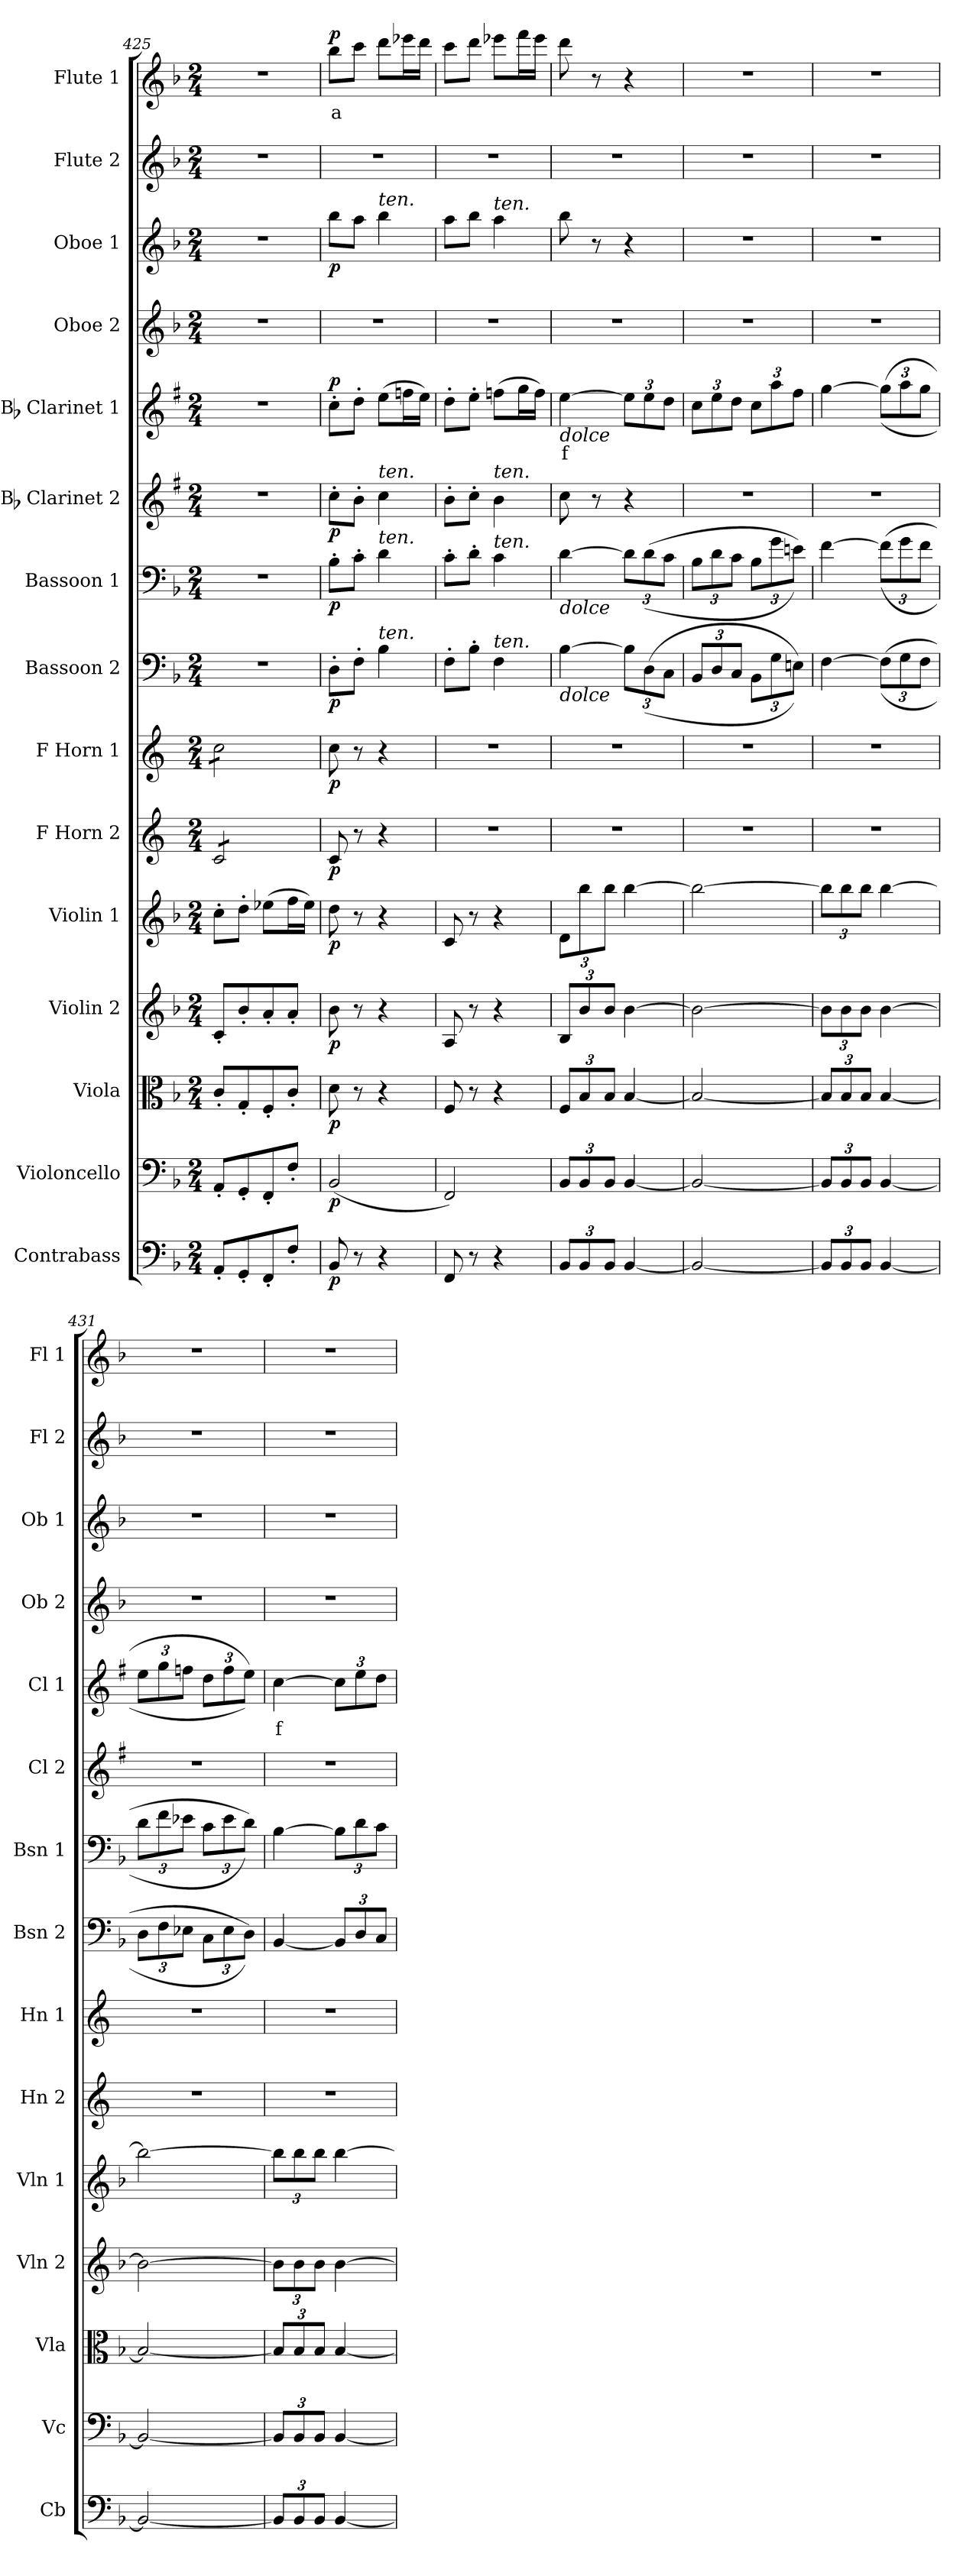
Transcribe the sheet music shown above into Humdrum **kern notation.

**kern	**dynam	**kern	**dynam	**kern	**dynam	**kern	**dynam	**kern	**dynam	**kern	**dynam	**kern	**dynam	**kern	**dynam	**kern	**dynam	**kern	**dynam	**kern	**text	**dynam	**kern	**kern	**dynam	**kern	**kern	**text	**dynam
*part15	*part15	*part14	*part14	*part13	*part13	*part12	*part12	*part11	*part11	*part10	*part10	*part9	*part9	*part8	*part8	*part7	*part7	*part6	*part6	*part5	*part5	*part5	*part4	*part3	*part3	*part2	*part1	*part1	*part1
*staff15	*staff15	*staff14	*staff14	*staff13	*staff13	*staff12	*staff12	*staff11	*staff11	*staff10	*staff10	*staff9	*staff9	*staff8	*staff8	*staff7	*staff7	*staff6	*staff6	*staff5	*staff5	*staff5	*staff4	*staff3	*staff3	*staff2	*staff1	*staff1	*staff1
*I"Contrabass	*	*I"Violoncello	*	*I"Viola	*	*I"Violin 2	*	*I"Violin 1	*	*I"F Horn 2	*	*I"F Horn 1	*	*I"Bassoon 2	*	*I"Bassoon 1	*	*I"Bb Clarinet 2	*	*I"Bb Clarinet 1	*	*	*I"Oboe 2	*I"Oboe 1	*	*I"Flute 2	*I"Flute 1	*	*
*I'Cb	*	*I'Vc	*	*I'Vla	*	*I'Vln 2	*	*I'Vln 1	*	*I'Hn 2	*	*I'Hn 1	*	*I'Bsn 2	*	*I'Bsn 1	*	*I'Cl 2	*	*I'Cl 1	*	*	*I'Ob 2	*I'Ob 1	*	*I'Fl 2	*I'Fl 1	*	*
*clefF4	*	*clefF4	*	*clefC3	*	*clefG2	*	*clefG2	*	*clefG2	*	*clefG2	*	*clefF4	*	*clefF4	*	*clefG2	*	*clefG2	*	*	*clefG2	*clefG2	*	*clefG2	*clefG2	*	*
*ITrd7c12	*	*	*	*	*	*	*	*	*	*ITrd4c7	*	*ITrd4c7	*	*	*	*	*	*ITrd1c2	*	*ITrd1c2	*	*	*	*	*	*	*	*	*
*k[b-]	*	*k[b-]	*	*k[b-]	*	*k[b-]	*	*k[b-]	*	*k[b-]	*	*k[b-]	*	*k[b-]	*	*k[b-]	*	*k[b-]	*	*k[b-]	*	*	*k[b-]	*k[b-]	*	*k[b-]	*k[b-]	*	*
*M2/4	*	*M2/4	*	*M2/4	*	*M2/4	*	*M2/4	*	*M2/4	*	*M2/4	*	*M2/4	*	*M2/4	*	*M2/4	*	*M2/4	*	*	*M2/4	*M2/4	*	*M2/4	*M2/4	*	*
=425	=425	=425	=425	=425	=425	=425	=425	=425	=425	=425	=425	=425	=425	=425	=425	=425	=425	=425	=425	=425	=425	=425	=425	=425	=425	=425	=425	=425	=425
*	*	*	*	*	*	*	*	*	*	*tremolo	*	*	*	*	*	*	*	*	*	*	*	*	*	*	*	*	*	*	*
*	*	*	*	*	*	*	*	*	*	*	*	*tremolo	*	*	*	*	*	*	*	*	*	*	*	*	*	*	*	*	*
8AAA'/L	.	8AA'/L	.	8c'/L	.	8c'/L	.	8cc'\L	.	8F/L	.	8f\L	.	2r	.	2r	.	2r	.	2r	.	.	2r	2r	.	2r	2r	.	.
8GGG'/	.	8GG'/	.	8G'/	.	8b-'/	.	8dd'\J	.	8F/	.	8f\	.	.	.	.	.	.	.	.	.	.	.	.	.	.	.	.	.
8FFF'/	.	8FF'/	.	8F'/	.	8a'/	.	(8ee-X\L	.	8F/	.	8f\	.	.	.	.	.	.	.	.	.	.	.	.	.	.	.	.	.
8FF'/J	.	8F'/J	.	8c'/J	.	8a'/J	.	16ff\L	.	8F/J	.	8f\J	.	.	.	.	.	.	.	.	.	.	.	.	.	.	.	.	.
*	*	*	*	*	*	*	*	*	*	*	*	*Xtremolo	*	*	*	*	*	*	*	*	*	*	*	*	*	*	*	*	*
*	*	*	*	*	*	*	*	*	*	*Xtremolo	*	*	*	*	*	*	*	*	*	*	*	*	*	*	*	*	*	*	*
.	.	.	.	.	.	.	.	16ee-\JJ)	.	.	.	.	.	.	.	.	.	.	.	.	.	.	.	.	.	.	.	.	.
=426	=426	=426	=426	=426	=426	=426	=426	=426	=426	=426	=426	=426	=426	=426	=426	=426	=426	=426	=426	=426	=426	=426	=426	=426	=426	=426	=426	=426	=426
!	!LO:DY:b	!	!LO:DY:b	!	!LO:DY:b	!	!LO:DY:b	!	!LO:DY:b	!	!LO:DY:b	!	!LO:DY:b	!	!LO:DY:b	!	!LO:DY:b	!	!LO:DY:b	!	!	!LO:DY:b	!	!	!LO:DY:b	!	!	!LO:LY:b:color=#FF0000	!LO:DY:b
8BBB-/	p	(2BB-/	p	8d\	p	8b-\	p	8dd\	p	8F/	p	8f\	p	8D'\L	p	8B-'\L	p	8b-'\L	p	8b-'\L	.	p	2r	8bb-\L	p	2r	8bb-\L	a	p
8r	.	.	.	8r	.	8r	.	8r	.	8r	.	8r	.	8F'\J	.	8c'\J	.	8a'\J	.	8cc'\J	.	.	.	8aa\J	.	.	8ccc\J	.	.
!	!	!	!	!	!	!	!	!	!	!	!	!	!	!	!	!	!	!	!	!	!	!	!	!LO:TX:i:t=ten.	!	!	!	!	!
!	!	!	!	!	!	!	!	!	!	!	!	!	!	!	!	!	!	!LO:TX:i:t=ten.	!	!	!	!	!	!	!	!	!	!	!
!	!	!	!	!	!	!	!	!	!	!	!	!	!	!	!	!LO:TX:i:t=ten.	!	!	!	!	!	!	!	!	!	!	!	!	!
!	!	!	!	!	!	!	!	!	!	!	!	!	!	!LO:TX:i:t=ten.	!	!	!	!	!	!	!	!	!	!	!	!	!	!	!
4r	.	.	.	4r	.	4r	.	4r	.	4r	.	4r	.	4B-\	.	4d\	.	4b-\	.	(8dd\L	.	.	.	4bb-\	.	.	8ddd\L	.	.
.	.	.	.	.	.	.	.	.	.	.	.	.	.	.	.	.	.	.	.	16ee-X\L	.	.	.	.	.	.	16eee-X\L	.	.
.	.	.	.	.	.	.	.	.	.	.	.	.	.	.	.	.	.	.	.	16dd\JJ)	.	.	.	.	.	.	16ddd\JJ	.	.
=427	=427	=427	=427	=427	=427	=427	=427	=427	=427	=427	=427	=427	=427	=427	=427	=427	=427	=427	=427	=427	=427	=427	=427	=427	=427	=427	=427	=427	=427
8FFF/	.	2FF/)	.	8F/	.	8A/	.	8c/	.	2r	.	2r	.	8F'\L	.	8c'\L	.	8a'\L	.	8cc'\L	.	.	2r	8aa\L	.	2r	8ccc\L	.	.
8r	.	.	.	8r	.	8r	.	8r	.	.	.	.	.	8B-'\J	.	8d'\J	.	8b-'\J	.	8dd'\J	.	.	.	8bb-\J	.	.	8ddd\J	.	.
!	!	!	!	!	!	!	!	!	!	!	!	!	!	!	!	!	!	!	!	!	!	!	!	!LO:TX:i:t=ten.	!	!	!	!	!
!	!	!	!	!	!	!	!	!	!	!	!	!	!	!	!	!	!	!LO:TX:i:t=ten.	!	!	!	!	!	!	!	!	!	!	!
!	!	!	!	!	!	!	!	!	!	!	!	!	!	!	!	!LO:TX:i:t=ten.	!	!	!	!	!	!	!	!	!	!	!	!	!
!	!	!	!	!	!	!	!	!	!	!	!	!	!	!LO:TX:i:t=ten.	!	!	!	!	!	!	!	!	!	!	!	!	!	!	!
4r	.	.	.	4r	.	4r	.	4r	.	.	.	.	.	4F\	.	4c\	.	4a\	.	(8ee-X\L	.	.	.	4aa\	.	.	8eee-X\L	.	.
.	.	.	.	.	.	.	.	.	.	.	.	.	.	.	.	.	.	.	.	16ff\L	.	.	.	.	.	.	16fff\L	.	.
.	.	.	.	.	.	.	.	.	.	.	.	.	.	.	.	.	.	.	.	16ee-\JJ)	.	.	.	.	.	.	16eee-\JJ	.	.
=428	=428	=428	=428	=428	=428	=428	=428	=428	=428	=428	=428	=428	=428	=428	=428	=428	=428	=428	=428	=428	=428	=428	=428	=428	=428	=428	=428	=428	=428
*Xbrackettup	*	*Xbrackettup	*	*Xbrackettup	*	*Xbrackettup	*	*Xbrackettup	*	*	*	*	*	*	*	*	*	*	*	*	*	*	*	*	*	*	*	*	*
!	!	!	!	!	!	!	!	!	!	!	!	!	!	!	!	!	!	!	!	!LO:TX:b:i:t=dolce	!	!	!	!	!	!	!	!	!
!	!	!	!	!	!	!	!	!	!	!	!	!	!	!	!	!LO:TX:b:i:t=dolce	!	!	!	!	!	!	!	!	!	!	!	!	!
!	!	!	!	!	!	!	!	!	!	!	!	!	!	!LO:TX:b:i:t=dolce	!	!	!	!	!	!	!	!	!	!	!	!	!	!	!
!	!	!	!	!	!	!	!	!	!	!	!	!	!	!	!	!	!	!	!	!	!LO:LY:b:color=#FF0000	!	!	!	!	!	!	!	!
12BBB-/L	.	12BB-/L	.	12F/L	.	12B-/L	.	12d\L	.	2r	.	2r	.	[4B-\	.	[4d\	.	8b-\	.	[4dd\	f	.	2r	8bb-\	.	2r	8ddd\	.	.
12BBB-/	.	12BB-/	.	12B-/	.	12b-/	.	12bb-\	.	.	.	.	.	.	.	.	.	.	.	.	.	.	.	.	.	.	.	.	.
.	.	.	.	.	.	.	.	.	.	.	.	.	.	.	.	.	.	8r	.	.	.	.	.	8r	.	.	8r	.	.
12BBB-/J	.	12BB-/J	.	12B-/J	.	12b-/J	.	12bb-\J	.	.	.	.	.	.	.	.	.	.	.	.	.	.	.	.	.	.	.	.	.
*	*	*	*	*	*	*	*	*	*	*	*	*	*	*Xbrackettup	*	*Xbrackettup	*	*	*	*Xbrackettup	*	*	*	*	*	*	*	*	*
[4BBB-/	.	[4BB-/	.	[4B-/	.	[4b-\	.	[4bb-\	.	.	.	.	.	12B-\L]	.	12d\L]	.	4r	.	12dd\L]	.	.	.	4r	.	.	4r	.	.
.	.	.	.	.	.	.	.	.	.	.	.	.	.	((12D\	.	((12d\	.	.	.	12dd\	.	.	.	.	.	.	.	.	.
.	.	.	.	.	.	.	.	.	.	.	.	.	.	12C\J	.	12c\J	.	.	.	12cc\J	.	.	.	.	.	.	.	.	.
=429	=429	=429	=429	=429	=429	=429	=429	=429	=429	=429	=429	=429	=429	=429	=429	=429	=429	=429	=429	=429	=429	=429	=429	=429	=429	=429	=429	=429	=429
2BBB-/_	.	2BB-/_	.	2B-/_	.	2b-\_	.	2bb-\_	.	2r	.	2r	.	12BB-/L	.	12B-\L	.	2r	.	12b-\L	.	.	2r	2r	.	2r	2r	.	.
.	.	.	.	.	.	.	.	.	.	.	.	.	.	12D/	.	12d\	.	.	.	12dd\	.	.	.	.	.	.	.	.	.
.	.	.	.	.	.	.	.	.	.	.	.	.	.	12C/J	.	12c\J	.	.	.	12cc\J	.	.	.	.	.	.	.	.	.
.	.	.	.	.	.	.	.	.	.	.	.	.	.	12BB-\L	.	12B-\L	.	.	.	12b-\L	.	.	.	.	.	.	.	.	.
.	.	.	.	.	.	.	.	.	.	.	.	.	.	12G\	.	12g\	.	.	.	12gg\	.	.	.	.	.	.	.	.	.
.	.	.	.	.	.	.	.	.	.	.	.	.	.	12En\J))	.	12en\J))	.	.	.	12ee\J	.	.	.	.	.	.	.	.	.
=430	=430	=430	=430	=430	=430	=430	=430	=430	=430	=430	=430	=430	=430	=430	=430	=430	=430	=430	=430	=430	=430	=430	=430	=430	=430	=430	=430	=430	=430
12BBB-/L]	.	12BB-/L]	.	12B-/L]	.	12b-\L]	.	12bb-\L]	.	2r	.	2r	.	[4F\	.	[4f\	.	2r	.	[4ff\	.	.	2r	2r	.	2r	2r	.	.
12BBB-/	.	12BB-/	.	12B-/	.	12b-\	.	12bb-\	.	.	.	.	.	.	.	.	.	.	.	.	.	.	.	.	.	.	.	.	.
12BBB-/J	.	12BB-/J	.	12B-/J	.	12b-\J	.	12bb-\J	.	.	.	.	.	.	.	.	.	.	.	.	.	.	.	.	.	.	.	.	.
[4BBB-/	.	[4BB-/	.	[4B-/	.	[4b-\	.	[4bb-\	.	.	.	.	.	((12F\L]	.	((12f\L]	.	.	.	((12ff\L]	.	.	.	.	.	.	.	.	.
.	.	.	.	.	.	.	.	.	.	.	.	.	.	12G\	.	12g\	.	.	.	12gg\	.	.	.	.	.	.	.	.	.
.	.	.	.	.	.	.	.	.	.	.	.	.	.	12F\J	.	12f\J	.	.	.	12ff\J	.	.	.	.	.	.	.	.	.
=431	=431	=431	=431	=431	=431	=431	=431	=431	=431	=431	=431	=431	=431	=431	=431	=431	=431	=431	=431	=431	=431	=431	=431	=431	=431	=431	=431	=431	=431
2BBB-/_	.	2BB-/_	.	2B-/_	.	2b-\_	.	2bb-\_	.	2r	.	2r	.	12D\L	.	12d\L	.	2r	.	12dd\L	.	.	2r	2r	.	2r	2r	.	.
.	.	.	.	.	.	.	.	.	.	.	.	.	.	12F\	.	12f\	.	.	.	12ff\	.	.	.	.	.	.	.	.	.
.	.	.	.	.	.	.	.	.	.	.	.	.	.	12E-X\J	.	12e-X\J	.	.	.	12ee-X\J	.	.	.	.	.	.	.	.	.
.	.	.	.	.	.	.	.	.	.	.	.	.	.	12C\L	.	12c\L	.	.	.	12cc\L	.	.	.	.	.	.	.	.	.
.	.	.	.	.	.	.	.	.	.	.	.	.	.	12E-\	.	12e-\	.	.	.	12ee-\	.	.	.	.	.	.	.	.	.
.	.	.	.	.	.	.	.	.	.	.	.	.	.	12D\J))	.	12d\J))	.	.	.	12dd\J))	.	.	.	.	.	.	.	.	.
!!LO:PB:g=z
=432	=432	=432	=432	=432	=432	=432	=432	=432	=432	=432	=432	=432	=432	=432	=432	=432	=432	=432	=432	=432	=432	=432	=432	=432	=432	=432	=432	=432	=432
!	!	!	!	!	!	!	!	!	!	!	!	!	!	!	!	!	!	!	!	!	!LO:LY:b:color=#FF0000	!	!	!	!	!	!	!	!
12BBB-/L]	.	12BB-/L]	.	12B-/L]	.	12b-\L]	.	12bb-\L]	.	2r	.	2r	.	[4BB-/	.	[4B-\	.	2r	.	[4b-\	f	.	2r	2r	.	2r	2r	.	.
12BBB-/	.	12BB-/	.	12B-/	.	12b-\	.	12bb-\	.	.	.	.	.	.	.	.	.	.	.	.	.	.	.	.	.	.	.	.	.
12BBB-/J	.	12BB-/J	.	12B-/J	.	12b-\J	.	12bb-\J	.	.	.	.	.	.	.	.	.	.	.	.	.	.	.	.	.	.	.	.	.
[4BBB-/	.	[4BB-/	.	[4B-/	.	[4b-\	.	[4bb-\	.	.	.	.	.	12BB-/L]	.	12B-\L]	.	.	.	12b-\L]	.	.	.	.	.	.	.	.	.
.	.	.	.	.	.	.	.	.	.	.	.	.	.	12D/	.	12d\	.	.	.	12dd\	.	.	.	.	.	.	.	.	.
.	.	.	.	.	.	.	.	.	.	.	.	.	.	12C/J	.	12c\J	.	.	.	12cc\J	.	.	.	.	.	.	.	.	.
=	=	=	=	=	=	=	=	=	=	=	=	=	=	=	=	=	=	=	=	=	=	=	=	=	=	=	=	=	=
*-	*-	*-	*-	*-	*-	*-	*-	*-	*-	*-	*-	*-	*-	*-	*-	*-	*-	*-	*-	*-	*-	*-	*-	*-	*-	*-	*-	*-	*-
